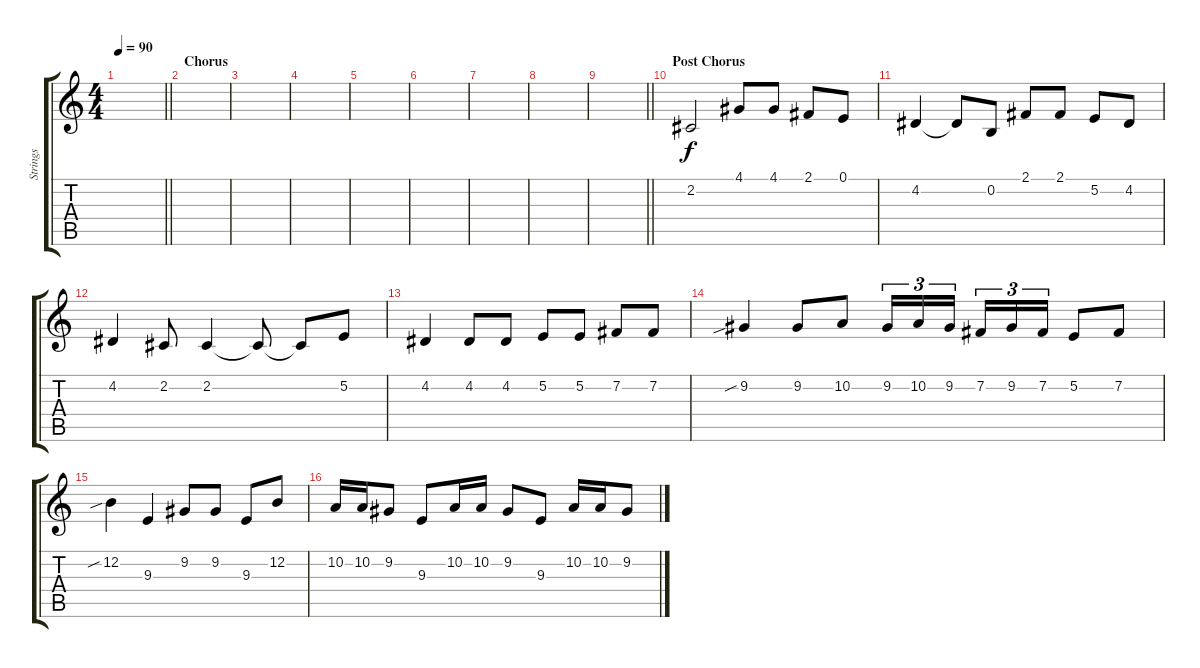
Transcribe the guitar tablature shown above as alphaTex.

\track ("Strings" "Strings") {instrument stringensemble1}
\staff {score tabs}
\tuning (E4 B3 G3 D3 A2 E2) {hide}
\ts (4 4)
\tempo 90
\clef g2
\barLineRight lightlight
\ks c
|
\section ("" "Chorus")
|
|
|
|
|
|
|
\barLineRight lightlight
|
\section ("" "Post Chorus")
2.2.2 4.1.8 4.1.8 2.1.8 0.1.8 |
4.2.4 4.2{t}.8 0.2.8 2.1.8 2.1.8 5.2.8 4.2.8 |
4.2.4 2.2.8 2.2.4 2.2{t}.8 2.2{t}.8 5.2.8 |
4.2.4 4.2.8 4.2.8 5.2.8 5.2.8 7.2.8 7.2.8 |
9.2{sib}.4 9.2.8 10.2.8 9.2.16{tu (3 2)} 10.2.16{tu (3 2)} 9.2.16{tu (3 2) beam splitsecondary} 7.2.16{tu (3 2)} 9.2.16{tu (3 2)} 7.2.16{tu (3 2)} 5.2.8 7.2.8 |
12.2{sib}.4 9.3.4 9.2.8 9.2.8 9.3.8 12.2.8 |
10.2.16 10.2.16 9.2.8 9.3.8 10.2.16 10.2.16 9.2.8 9.3.8 10.2.16 10.2.16 9.2.8
